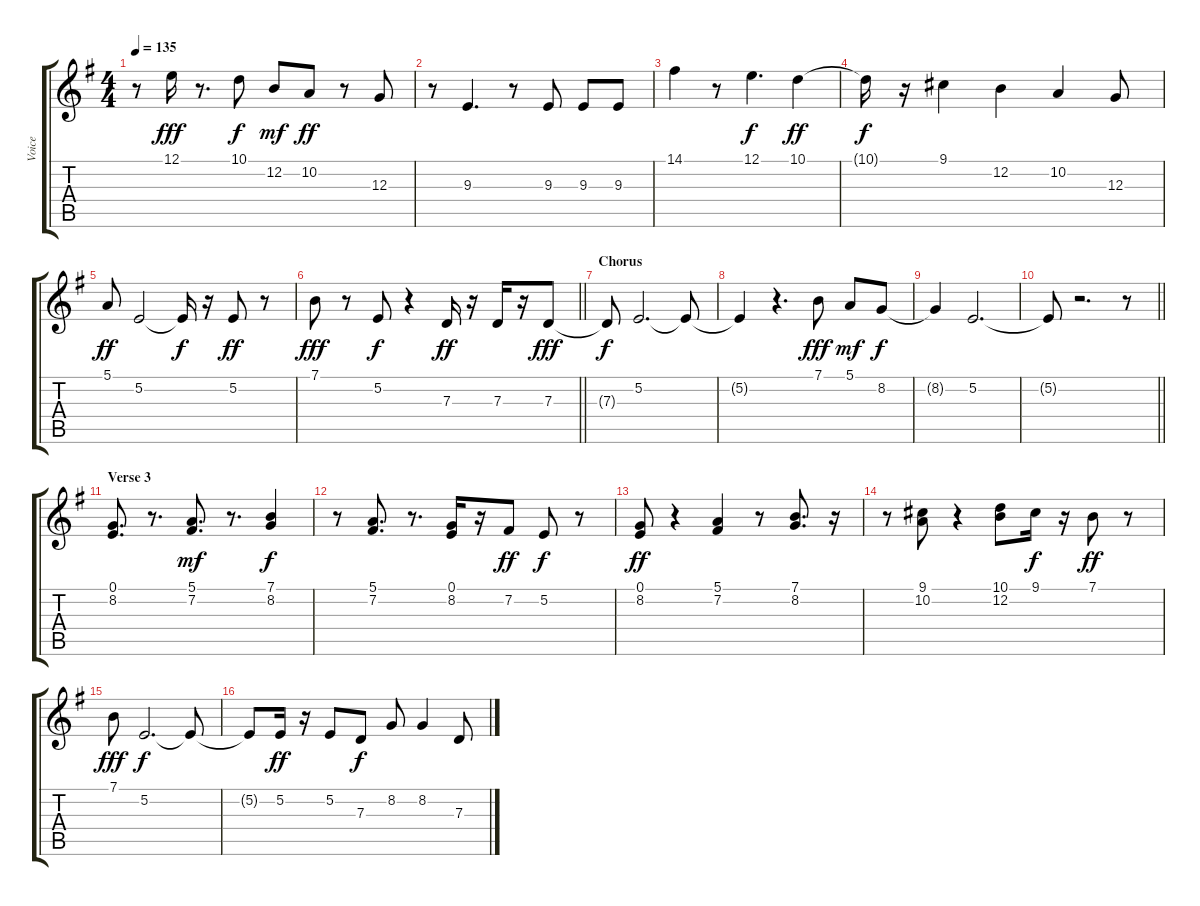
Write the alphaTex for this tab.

\track ("Voice" "Voice") {instrument flute}
\staff {score tabs}
\tuning (E4 B3 G3 D3 A2 E2) {hide}
\ts (4 4)
\tempo 135
\clef g2
\ks g
r.8{dy ff} 12.1.16{dy fff} r.8{d} 10.1.8{dy f} 12.2.8{dy mf} 10.2.8{dy ff} r.8 12.3.8 |
r.8 9.3.4{d} r.8 9.3.8 9.3.8 9.3.8 |
14.1.4 r.8 12.1.4{d dy f} 10.1.4{dy ff} |
10.1{t}.16{dy f} r.16 9.1.4 12.2.4 10.2.4 12.3.8 |
5.1.8{dy ff} 5.2.2 5.2{t}.16{dy f} r.16 5.2.8{dy ff} r.8 |
\barLineRight lightlight
7.1.8{dy fff} r.8 5.2.8{dy f} r.4 7.3.16{dy ff} r.16 7.3.16 r.16 7.3.8{dy fff} |
\section ("" "Chorus")
7.3{t}.8{dy f} 5.2.2{d} 5.2{t}.8 |
5.2{t}.4 r.4{d} 7.1.8{dy fff} 5.1.8{dy mf} 8.2.8{dy f} |
8.2{t}.4 5.2.2{d} |
\barLineRight lightlight
5.2{t}.8 r.2{d} r.8 |
\section ("" "Verse 3")
(0.1 8.2).8{d} r.8{d} (5.1 7.2).8{d dy mf} r.8{d} (7.1 8.2).4{dy f} |
r.8 (5.1 7.2).8{d} r.8{d} (0.1 8.2).16 r.16 7.2.8{dy ff} 5.2.8{dy f} r.8 |
(0.1 8.2).8{dy ff} r.4 (5.1 7.2).4 r.8 (7.1 8.2).8{d} r.16 |
r.8 (9.1 10.2).8 r.4 (10.1 12.2).8 9.1.16{dy f} r.16 7.1.8{dy ff} r.8 |
7.1.8{dy fff} 5.2.2{d dy f} 5.2{t}.8 |
5.2{t}.8 5.2.16{dy ff} r.16 5.2.8 7.3.8{dy f} 8.2.8 8.2.4 7.3.8
